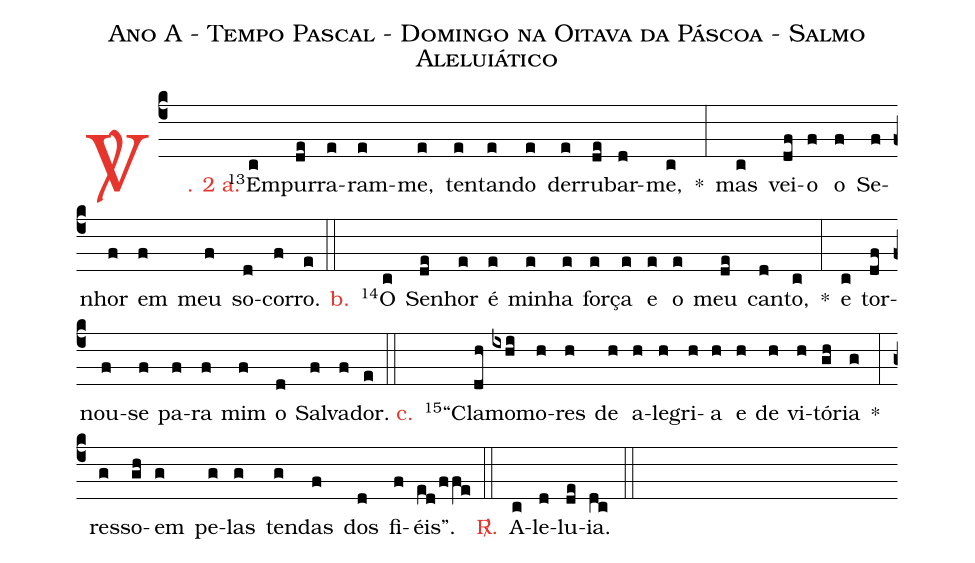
name: Ano A - Tempo Pascal - Domingo na Oitava da Páscoa - Salmo Aleluiático;
%%
(c4)

<c><sp>V/</sp>. 2 a.</c>() <v>\VSup{13}</v>Em(c)pur(de)ra(e)ram-(e)me,(e) ten(e)tan(e)do(e) der(e)ru(de)bar-(d)me,(c) *(:) mas(c) vei(df)o(f) o(f) Se(f)nhor(f) em(f) meu(f) so(d)cor(f)ro.(e)

(::)

<nlba><c>b.</c>() <v>\VSup{14}</v>O</nlba>(c) Se(de)nhor(e) é(e) mi(e)nha(e) for(e)ça(e) e(e) o(e) meu(de) can(d)to,(c) *(:) e(c) tor(df)nou-(f)se(f) pa(f)ra(f) mim(f) o(d) Sal(f)va(f)dor.(e)

(::)

<nlba><c>c.</c>() <v>\VSup{15}</v>``Cla</nlba>(dh)mo(ixhi)mo(h)res(h) de(h) a(h)le(h)gri(h)a(h) e(h) de(h) vi(h)tó(gh)ria(g) *(:)
res(g)so(gh)em(g) pe(g)las(g) ten(g)das(f) dos(d) fi(f)éis''.(ed/ffe)

(::)

<nlba><c><sp>R/</sp>.</c>() A</nlba>(c)le(d)lu(de)ia.(dc)

(::)
